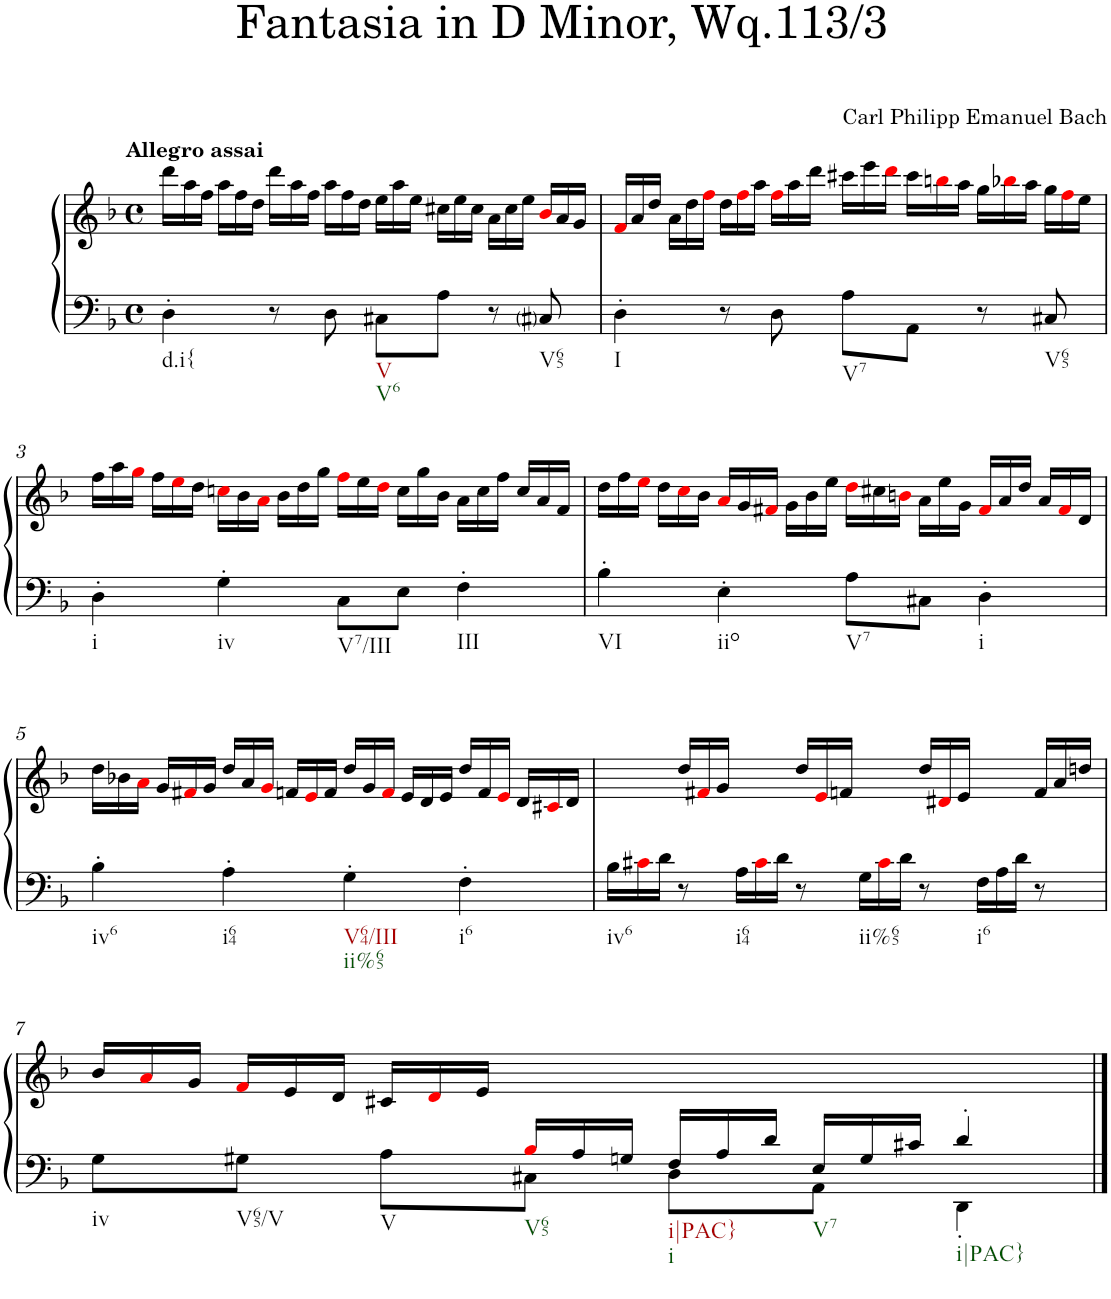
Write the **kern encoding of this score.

**kern	**kern
*part1	*part1
*staff2	*staff1
*I"Harpsichord	*
*I'Hch.	*
*clefF4	*clefG2
*k[b-]	*k[b-]
*d:	*d:
*M4/4	*M4/4
*met(c)	*met(c)
*	*Xtuplet
=1	=1
!	!LO:TX:a:B:t=Allegro assai
!LO:TX:b:t=d.i{	!
4D'\	24ddd\LL
.	24aa\
.	24ff\JJ
.	24aa\LL
.	24ff\
.	24dd\JJ
8r	24ddd\LL
.	24aa\
.	24ff\JJ
8D\	24aa\LL
.	24ff\
.	24dd\JJ
!LO:TX:b:t=V	!
!LO:TX:b:t=V6	!
8C#X\L	24ee\LL
.	24aa\
.	24ee\JJ
8A\J	24cc#X\LL
.	24ee\
.	24cc#\JJ
8r	24a\LL
.	24cc#\
.	24ee\JJ
!LO:TX:b:t=V65	!
8C#i/	24b-j/LL
.	24a/
.	24g/JJ
=2	=2
!LO:TX:b:t=I	!
4D'\	24fj/LL
.	24a/
.	24dd/JJ
.	24a\LL
.	24dd\
.	24ffj\JJ
8r	24dd\LL
.	24ffj\
.	24aa\JJ
8D\	24ffj\LL
.	24aa\
.	24ddd\JJ
!LO:TX:b:t=V7	!
8A\L	24ccc#X\LL
.	24eee\
.	24dddj\JJ
8AA\J	24ccc#\LL
.	24bbnj\
.	24aa\JJ
8r	24gg\LL
.	24bb-Xj\
.	24aa\JJ
!LO:TX:b:t=V65	!
8C#X/	24gg\LL
.	24ffj\
.	24ee\JJ
!!LO:LB:g=z
=3	=3
!LO:TX:b:t=i	!
4D'\	24ff\LL
.	24aa\
.	24ggj\JJ
.	24ff\LL
.	24eej\
.	24dd\JJ
!LO:TX:b:t=iv	!
4G'\	24ccnj\LL
.	24b-\
.	24aj\JJ
.	24b-\LL
.	24dd\
.	24gg\JJ
!LO:TX:b:t=V7/III	!
8C\L	24ffj\LL
.	24ee\
.	24ddj\JJ
8E\J	24cc\LL
.	24gg\
.	24b-\JJ
!LO:TX:b:t=III	!
4F'\	24a\LL
.	24cc\
.	24ff\JJ
.	24cc/LL
.	24a/
.	24f/JJ
=4	=4
!LO:TX:b:t=VI	!
4B-'\	24dd\LL
.	24ff\
.	24eej\JJ
.	24dd\LL
.	24ccj\
.	24b-\JJ
!LO:TX:b:t=iio	!
4E'\	24aj/LL
.	24g/
.	24f#Xj/JJ
.	24g\LL
.	24b-\
.	24ee\JJ
!LO:TX:b:t=V7	!
8A\L	24ddj\LL
.	24cc#X\
.	24bnj\JJ
8C#X\J	24a\LL
.	24ee\
.	24g\JJ
!LO:TX:b:t=i	!
4D'\	24f#j/LL
.	24a/
.	24dd/JJ
.	24a/LL
.	24f#j/
.	24d/JJ
!!LO:LB:g=z
=5	=5
!LO:TX:b:t=iv6	!
4B-'\	24dd\LL
.	24b-X\
.	24aj\JJ
.	24g/LL
.	24f#Xj/
.	24g/JJ
!LO:TX:b:t=i64	!
4A'\	24dd/LL
.	24a/
.	24gj/JJ
.	24fn/LL
.	24ej/
.	24f/JJ
!LO:TX:b:t=V64/III	!
!LO:TX:b:t=ii%65	!
4G'\	24dd/LL
.	24g/
.	24fj/JJ
.	24e/LL
.	24d/
.	24e/JJ
!LO:TX:b:t=i6	!
4F'\	24dd/LL
.	24f/
.	24ej/JJ
.	24d/LL
.	24c#Xj/
.	24d/JJ
=6	=6
*Xtuplet	*
!LO:TX:b:t=iv6	!
24B-\LL	8ryy
24c#Xj\	.
24d\JJ	.
8r	24dd/LL
.	24f#Xj/
.	24g/JJ
!LO:TX:b:t=i64	!
24A\LL	8ryy
24c#j\	.
24d\JJ	.
8r	24dd/LL
.	24ej/
.	24fn/JJ
!LO:TX:b:t=ii%65	!
24G\LL	8ryy
24c#j\	.
24d\JJ	.
8r	24dd/LL
.	24d#Xj/
.	24e/JJ
!LO:TX:b:t=i6	!
24F\LL	8ryy
24A\	.
24d\JJ	.
8r	24f/LL
.	24a/
.	24ddn/JJ
!!LO:LB:g=z
=7	=7
*^	*
!LO:TX:b:t=iv	!	!
4.ryy	8G\L	24b-/LL
.	.	24aj/
.	.	24g/JJ
!	!LO:TX:b:t=V65/V	!
.	8G#X\J	24fj/LL
.	.	24e/
.	.	24d/JJ
!	!LO:TX:b:t=V	!
.	8A\L	24c#X/LL
.	.	24dj/
.	.	24e/JJ
!LO:TX:b:t=V65	!	!
24B-j/LL	8C#X\J	2ryy
24A/	.	.
24Gn/JJ	.	.
!LO:TX:b:t=i|PAC}	!	!
!LO:TX:b:t=i	!	!
24F/LL	8D\L	.
24A/	.	.
24d/JJ	.	.
!LO:TX:b:t=V7	!	!
24E/LL	8AA\J	.
24G/	.	.
24c#X/JJ	.	.
!LO:TX:b:t=i|PAC}	!	!
4d'>/	4DD'<\	.
.	.	8ryy
*v	*v	*
==	==
*-	*-
